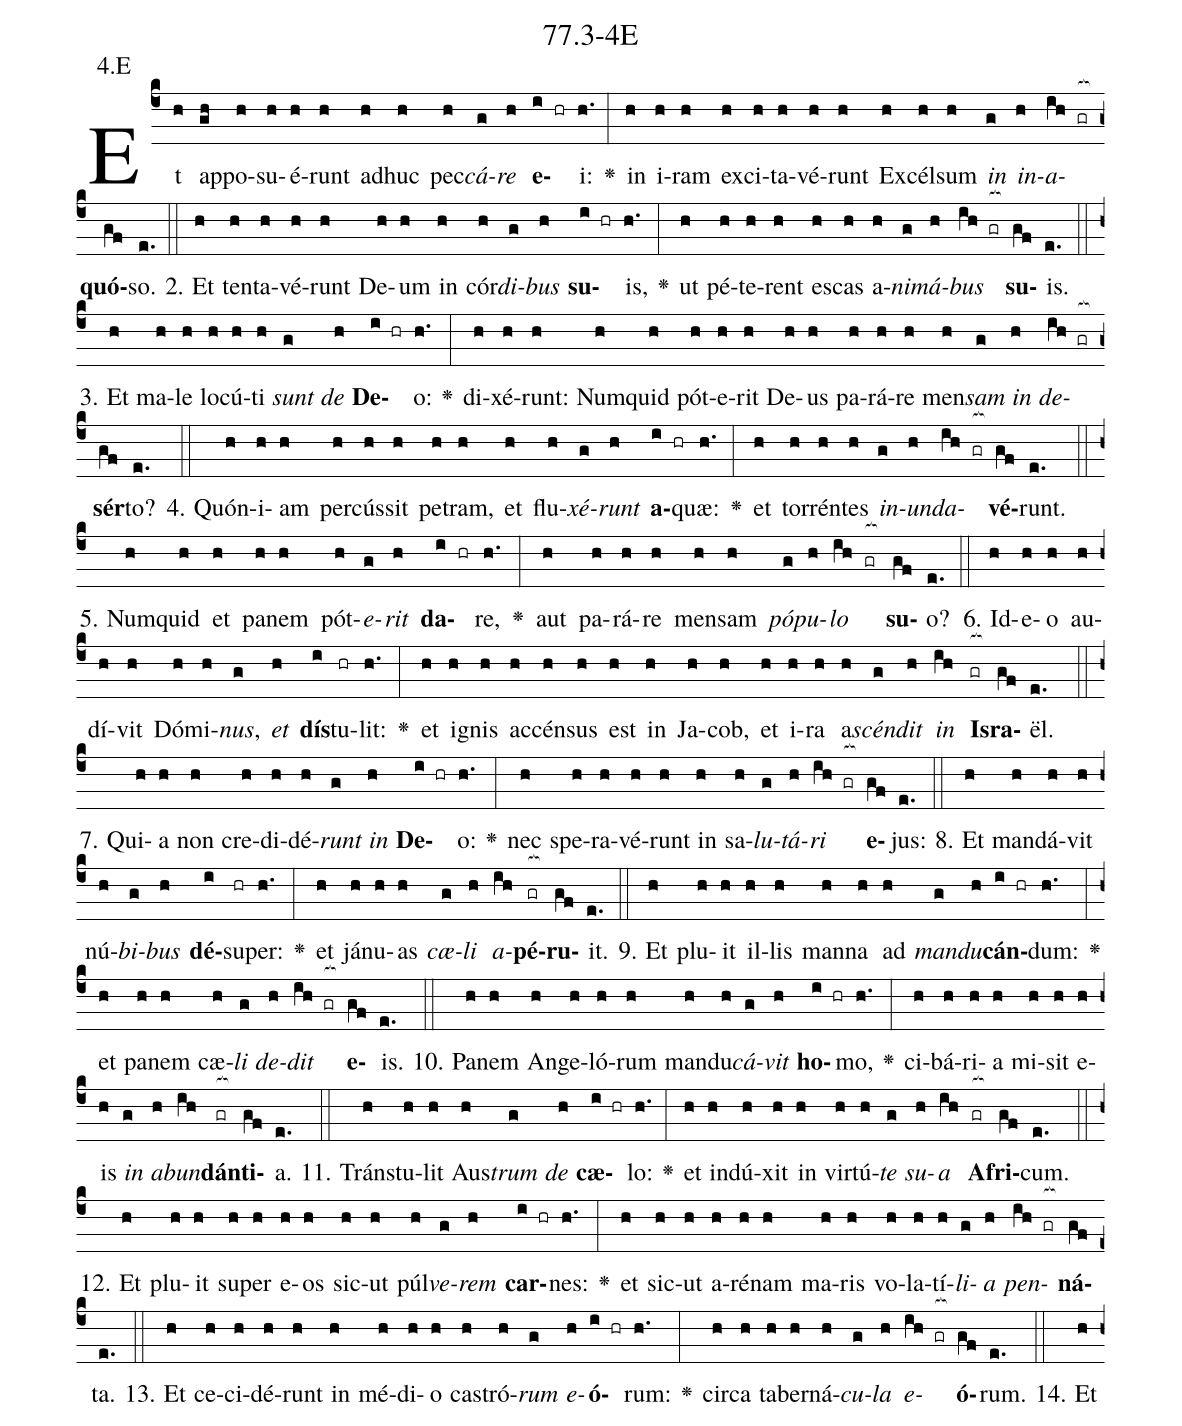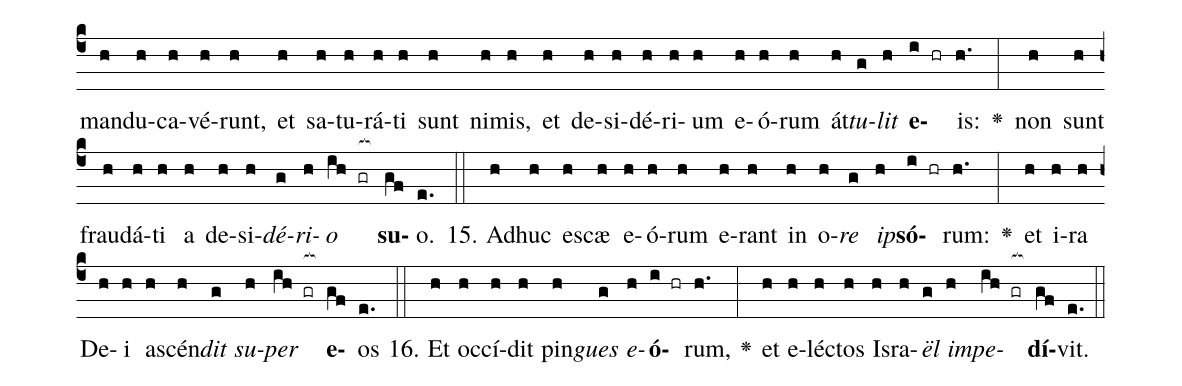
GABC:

name: 77.3-4E;
annotation: 4.E;
%%
(c4)Et(h) ap(gh)po(h)su(h)é(h)runt(h) ad(h)huc(h) pec(h)<i>cá</i>(g)<i>re</i>(h) <b>e</b>(i hr)i:(h.) <v>\greheightstar</v>(:) in(h) i(h)ram(h) ex(h)ci(h)ta(h)vé(h)runt(h) Ex(h)cél(h)sum(h) <i>in</i>(g) <i>in</i>(h)<i>a</i>(ih gr[ocb:1{])<b>quó</b>(gf[ocb:0}])so.(e.) (::)
2. Et(h) ten(h)ta(h)vé(h)runt(h) De(h)um(h) in(h) cór(h)<i>di</i>(g)<i>bus</i>(h) <b>su</b>(i hr)is,(h.) <v>\greheightstar</v>(:) ut(h) pé(h)te(h)rent(h) es(h)cas(h) a(h)<i>ni</i>(g)<i>má</i>(h)<i>bus</i>(ih gr[ocb:1{]) <b>su</b>(gf[ocb:0}])is.(e.) (::)
3. Et(h) ma(h)le(h) lo(h)cú(h)ti(h) <i>sunt</i>(g) <i>de</i>(h) <b>De</b>(i hr)o:(h.) <v>\greheightstar</v>(:) di(h)xé(h)runt:(h) Num(h)quid(h) pót(h)e(h)rit(h) De(h)us(h) pa(h)rá(h)re(h) men(h)<i>sam</i>(g) <i>in</i>(h) <i>de</i>(ih gr[ocb:1{])<b>sér</b>(gf[ocb:0}])to?(e.) (::)
4. Quón(h)i(h)am(h) per(h)cús(h)sit(h) pe(h)tram,(h) et(h) flu(h)<i>xé</i>(g)<i>runt</i>(h) <b>a</b>(i hr)quæ:(h.) <v>\greheightstar</v>(:) et(h) tor(h)rén(h)tes(h) <i>in</i>(g)<i>un</i>(h)<i>da</i>(ih gr[ocb:1{])<b>vé</b>(gf[ocb:0}])runt.(e.) (::)
5. Num(h)quid(h) et(h) pa(h)nem(h) pót(h)<i>e</i>(g)<i>rit</i>(h) <b>da</b>(i hr)re,(h.) <v>\greheightstar</v>(:) aut(h) pa(h)rá(h)re(h) men(h)sam(h) <i>pó</i>(g)<i>pu</i>(h)<i>lo</i>(ih gr[ocb:1{]) <b>su</b>(gf[ocb:0}])o?(e.) (::)
6. Id(h)e(h)o(h) au(h)dí(h)vit(h) Dó(h)mi(h)<i>nus</i>,(g) <i>et</i>(h) <b>dís</b>(i)tu(hr)lit:(h.) <v>\greheightstar</v>(:) et(h) i(h)gnis(h) ac(h)cén(h)sus(h) est(h) in(h) Ja(h)cob,(h) et(h) i(h)ra(h) a(h)<i>scén</i>(g)<i>dit</i>(h) <i>in</i>(ih) <b>Is</b>(gr[ocb:1{])<b>ra</b>(gf[ocb:0}])ël.(e.) (::)
7. Qui(h)a(h) non(h) cre(h)di(h)dé(h)<i>runt</i>(g) <i>in</i>(h) <b>De</b>(i hr)o:(h.) <v>\greheightstar</v>(:) nec(h) spe(h)ra(h)vé(h)runt(h) in(h) sa(h)<i>lu</i>(g)<i>tá</i>(h)<i>ri</i>(ih gr[ocb:1{]) <b>e</b>(gf[ocb:0}])jus:(e.) (::)
8. Et(h) man(h)dá(h)vit(h) nú(h)<i>bi</i>(g)<i>bus</i>(h) <b>dé</b>(i)su(hr)per:(h.) <v>\greheightstar</v>(:) et(h) já(h)nu(h)as(h) <i>cæ</i>(g)<i>li</i>(h) <i>a</i>(ih)<b>pé</b>(gr[ocb:1{])<b>ru</b>(gf[ocb:0}])it.(e.) (::)
9. Et(h) plu(h)it(h) il(h)lis(h) man(h)na(h) ad(h) <i>man</i>(g)<i>du</i>(h)<b>cán</b>(i hr)dum:(h.) <v>\greheightstar</v>(:) et(h) pa(h)nem(h) cæ(h)<i>li</i>(g) <i>de</i>(h)<i>dit</i>(ih gr[ocb:1{]) <b>e</b>(gf[ocb:0}])is.(e.) (::)
10. Pa(h)nem(h) An(h)ge(h)ló(h)rum(h) man(h)du(h)<i>cá</i>(g)<i>vit</i>(h) <b>ho</b>(i hr)mo,(h.) <v>\greheightstar</v>(:) ci(h)bá(h)ri(h)a(h) mi(h)sit(h) e(h)is(h) <i>in</i>(g) <i>ab</i>(h)<i>un</i>(ih)<b>dán</b>(gr[ocb:1{])<b>ti</b>(gf[ocb:0}])a.(e.) (::)
11. Tráns(h)tu(h)lit(h) Aus(h)<i>trum</i>(g) <i>de</i>(h) <b>cæ</b>(i hr)lo:(h.) <v>\greheightstar</v>(:) et(h) in(h)dú(h)xit(h) in(h) vir(h)tú(h)<i>te</i>(g) <i>su</i>(h)<i>a</i>(ih) <b>A</b>(gr[ocb:1{])<b>fri</b>(gf[ocb:0}])cum.(e.) (::)
12. Et(h) plu(h)it(h) su(h)per(h) e(h)os(h) sic(h)ut(h) púl(h)<i>ve</i>(g)<i>rem</i>(h) <b>car</b>(i hr)nes:(h.) <v>\greheightstar</v>(:) et(h) sic(h)ut(h) a(h)ré(h)nam(h) ma(h)ris(h) vo(h)la(h)tí(h)<i>li</i>(g)<i>a</i>(h) <i>pen</i>(ih gr[ocb:1{])<b>ná</b>(gf[ocb:0}])ta.(e.) (::)
13. Et(h) ce(h)ci(h)dé(h)runt(h) in(h) mé(h)di(h)o(h) cas(h)tró(h)<i>rum</i>(g) <i>e</i>(h)<b>ó</b>(i hr)rum:(h.) <v>\greheightstar</v>(:) cir(h)ca(h) ta(h)ber(h)ná(h)<i>cu</i>(g)<i>la</i>(h) <i>e</i>(ih gr[ocb:1{])<b>ó</b>(gf[ocb:0}])rum.(e.) (::)
14. Et(h) man(h)du(h)ca(h)vé(h)runt,(h) et(h) sa(h)tu(h)rá(h)ti(h) sunt(h) ni(h)mis,(h) et(h) de(h)si(h)dé(h)ri(h)um(h) e(h)ó(h)rum(h) át(h)<i>tu</i>(g)<i>lit</i>(h) <b>e</b>(i hr)is:(h.) <v>\greheightstar</v>(:) non(h) sunt(h) frau(h)dá(h)ti(h) a(h) de(h)si(h)<i>dé</i>(g)<i>ri</i>(h)<i>o</i>(ih gr[ocb:1{]) <b>su</b>(gf[ocb:0}])o.(e.) (::)
15. Ad(h)huc(h) e(h)scæ(h) e(h)ó(h)rum(h) e(h)rant(h) in(h) o(h)<i>re</i>(g) <i>ip</i>(h)<b>só</b>(i hr)rum:(h.) <v>\greheightstar</v>(:) et(h) i(h)ra(h) De(h)i(h) a(h)scén(h)<i>dit</i>(g) <i>su</i>(h)<i>per</i>(ih gr[ocb:1{]) <b>e</b>(gf[ocb:0}])os(e.) (::)
16. Et(h) oc(h)cí(h)dit(h) pin(h)<i>gues</i>(g) <i>e</i>(h)<b>ó</b>(i hr)rum,(h.) <v>\greheightstar</v>(:) et(h) e(h)léc(h)tos(h) Is(h)ra(h)<i>ël</i>(g) <i>im</i>(h)<i>pe</i>(ih gr[ocb:1{])<b>dí</b>(gf[ocb:0}])vit.(e.) (::)
